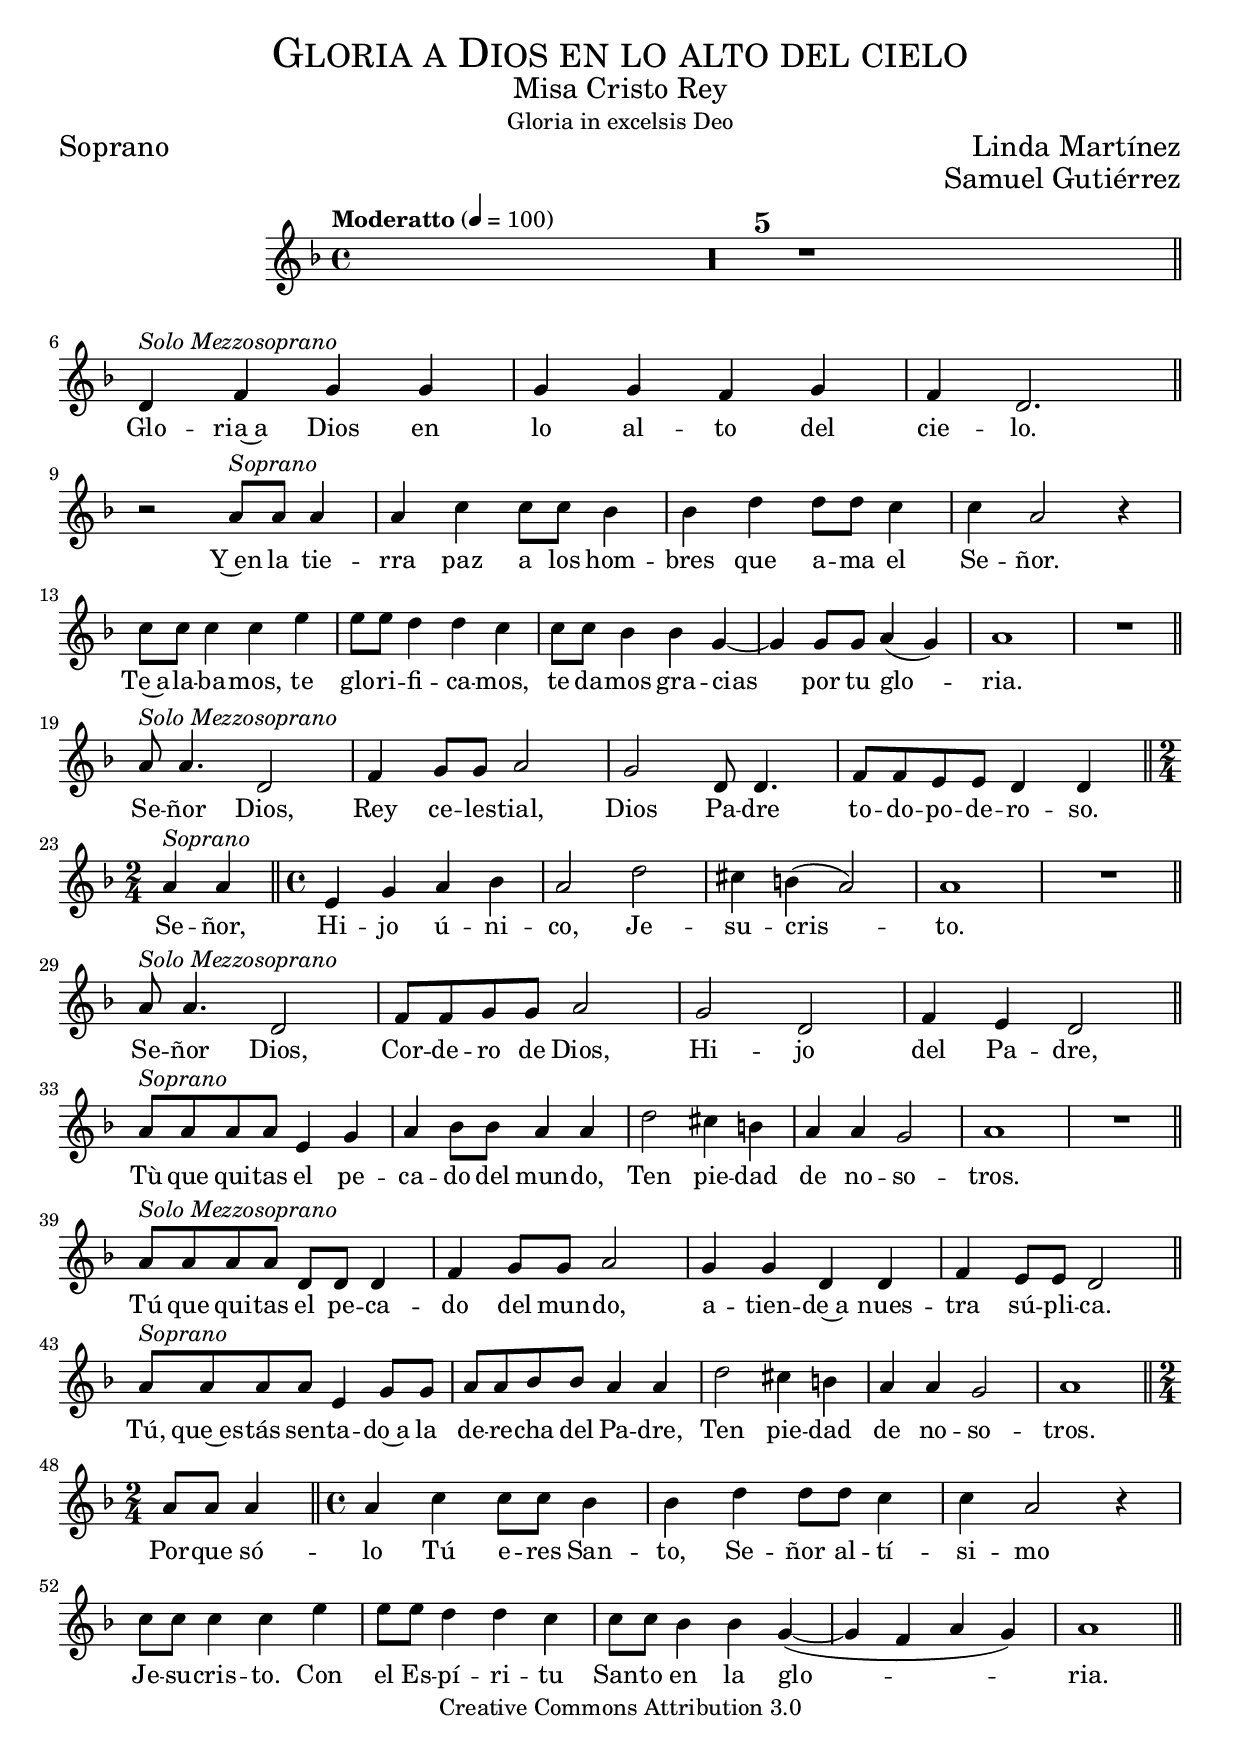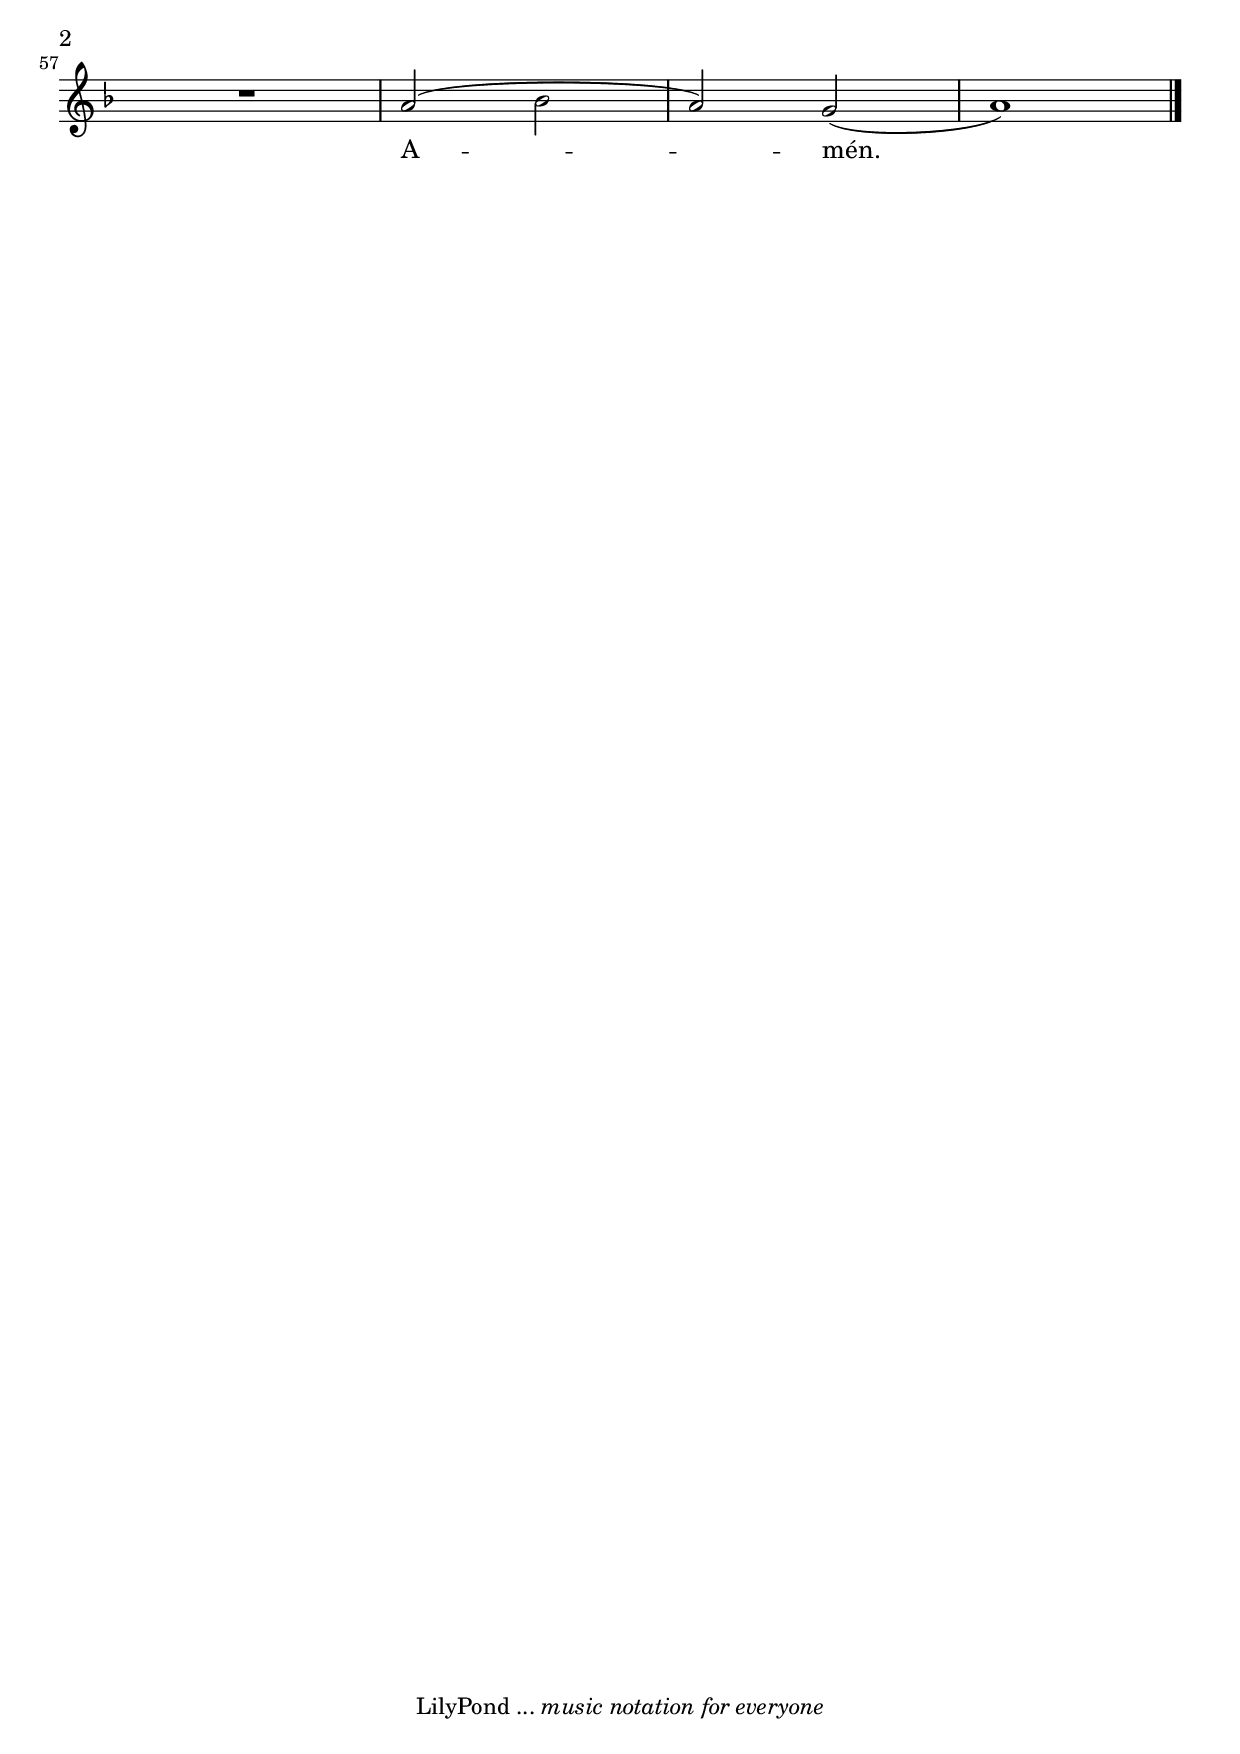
% ****************************************************************
%   Gloria a Dios en lo alto del cielo - Renaissance way melody
%	Music and accompaniment by serachsam
% ****************************************************************
\language "espanol"
\version "2.23.2"

% --- Global parameters
particle = 1
jump = \break

% --- Includes
\include "global.ily"
soprano_music = \relative do'' {
  \compressEmptyMeasures

  R1*5 | \bar "||" #(if (= particle 1) jump "") % 5
  re,4^\markup{ \italic "Solo Mezzosoprano"} fa sol sol |
  sol4 sol fa sol |
  fa4 re2. | \bar "||" #(if (= particle 1) jump "") % 8
  r2 la'8^\markup{ \italic "Soprano"} la la4 |
  la4 do4 do8 do sib4 |
  sib4 re re8 re do4 |
  do4 la2 r4 | #(if (= particle 1) jump "") % 12
  do8 do do4 do4 mi4 |
  mi8 mi re4 re4 do4 |
  do8 do sib4 sib4 sol4~ |
  sol4 sol8 sol la4( sol) |
  la1 |
  R1 | \bar "||" #(if (= particle 1) jump "") % 18
  la8^\markup{\italic "Solo Mezzosoprano"} la4. re,2 |
  fa4 sol8 sol la2 |
  sol2 re8 re4. |
  fa8 fa mi mi re4 re4 | \bar "||" #(if (= particle 1) jump "") % 22
  \time 2/4 la'4^\markup{\italic "Soprano"} la | \bar "||"
  \time 4/4 mi sol la sib |
  la2 re2 |
  dos4 si( la2 )
  la1 |
  R1*1 | \bar "||" #(if (= particle 1) jump "") % 28
  la8^\markup{\italic "Solo Mezzosoprano"} la4. re,2 |
  fa8 fa sol8 sol la2 |
  sol2 re2 |
  fa4 mi re2 | \bar "||" #(if (= particle 1) jump "") % 32
  la'8^\markup{ \italic "Soprano"} la la la mi4 sol |
  la4 sib8 sib la4 la |
  re2 dos4 si |
  la4 la sol2 |
  la1 |
  R1*1 | \bar "||" #(if (= particle 1) jump "") % 38
  la8^\markup{\italic "Solo Mezzosoprano"} la la la re,8 re re4 |
  fa4 sol8 sol la2 |
  sol4 sol re re |
  fa4 mi8 mi re2 | \bar "||" #(if (= particle 1) jump "") % 42
  la'8^\markup{\italic "Soprano"} la la la mi4 sol8 sol |
  la8 la sib sib la4 la |
  re2 dos4 si  |
  la4 la sol2 |
  la1 | \bar "||" #(if (= particle 1) jump "") % 47
  \time 2/4 la8 la la4 | \bar "||"
  \time 4/4 la4 do4 do8 do sib4 |
  sib4 re re8 re do4 |
  do4 la2 r4 | #(if (= particle 1) jump "") % 51
  do8 do do4 do4 mi4 |
  mi8 mi re4 re4 do4 |
  do8 do sib4 sib4 sol4(~ |
  sol4 fa la4 sol)
  la1 | \bar "||" #(if (= particle 1) jump "") % 56
  R1 |
  la2( sib |
  la2) sol( |
  la1) |

  \bar "|."
}

soprano_lyrics = \lyricmode {
    Glo -- ria~a Dios en lo al -- to del cie -- lo.

    Y~en la tie -- rra paz a los hom -- bres que a -- ma el Se -- ñor.
    Te~a -- la -- ba -- mos, te glo -- ri -- fi -- ca -- mos, te da -- mos gra -- cias por tu glo -- ria.

    Se -- ñor Dios, Rey ce -- les -- tial, Dios Pa -- dre to -- do -- po -- de -- ro -- so.
    Se -- ñor, Hi -- jo ú -- ni -- co, Je -- su -- cris -- to.

    Se -- ñor Dios, Cor -- de -- ro de Dios, Hi -- jo del Pa -- dre,
    Tù que qui -- tas el pe -- ca -- do del mun -- do, Ten pie -- dad de no -- so -- tros.

    Tú que qui -- tas el pe -- ca -- do del mun -- do, a -- tien -- de~a nues -- tra sú -- pli -- ca.
    Tú, que~es -- tás sen -- ta -- do~a la de -- re -- cha del Pa -- dre, Ten pie -- dad de no -- so -- tros.

    Por -- que só -- lo Tú e -- res San -- to, Se -- ñor al -- tí -- si -- mo Je -- su -- cris -- to.
    Con el Es -- pí -- ri -- tu San -- to en la glo -- ria.

    A -- mén.
}


% --- Global size
% #(set-global-staff-size 20)

% --- Header
\markup { \fill-line { \center-column { \fontsize #5 \smallCaps "Gloria a Dios en lo alto del cielo" \fontsize #2 "Misa Cristo Rey" "Gloria in excelsis Deo" } } }
\markup { \fill-line { \fontsize #2 "Soprano" \right-column { \fontsize #2 "Linda Martínez" } } }
\markup { \fill-line { " " \right-column { \fontsize #2 "Samuel Gutiérrez" } } }
\header {
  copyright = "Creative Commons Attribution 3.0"
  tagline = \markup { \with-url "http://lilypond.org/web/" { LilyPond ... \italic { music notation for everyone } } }
  breakbefore = ##t
}

% --- Music

% --- Harmony

\score {
  <<
    \new Staff <<
      \set Staff.midiInstrument = #"choir aahs"
      \set Staff.midiMaximumVolume = #1.5

      \new Voice = "soprano" <<
        \global \soprano_music
      >>\new Lyrics = "soprano"
      \context Lyrics = "soprano" \lyricsto "soprano" \soprano_lyrics
    >>
  >>
  \midi { }
  \layout { }
}

% --- Paper
\paper{
  #(set-default-paper-size "letter")
  indent=3.5\cm
  page-breaking = #ly:page-turn-breaking
}
